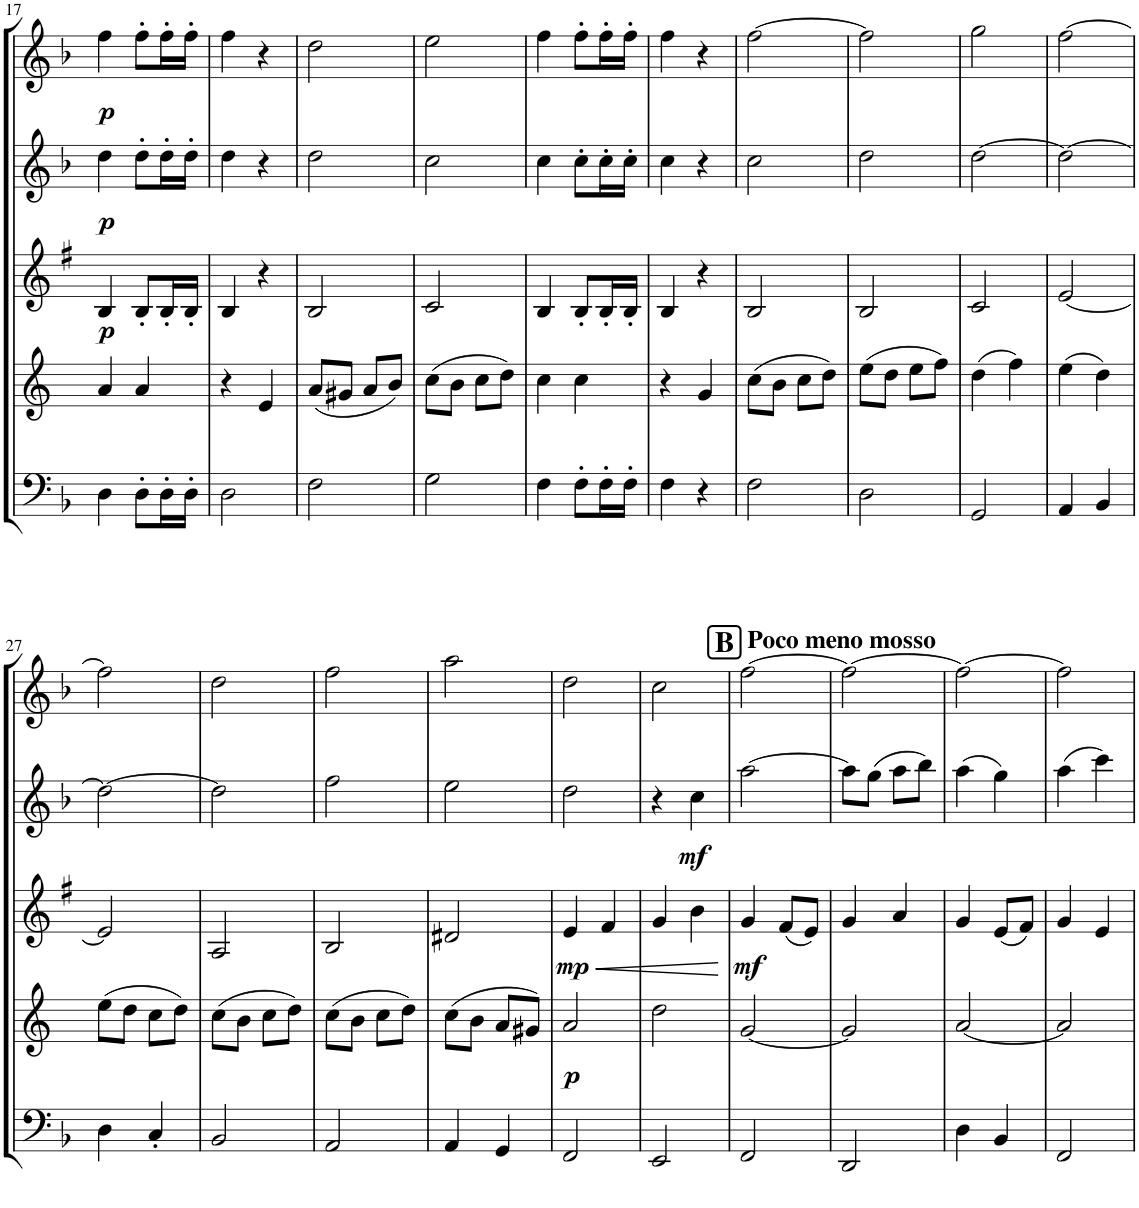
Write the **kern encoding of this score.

**kern	**kern	**dynam	**kern	**dynam	**kern	**dynam	**kern	**dynam
*part5	*part4	*part4	*part3	*part3	*part2	*part2	*part1	*part1
*staff5	*staff4	*staff4	*staff3	*staff3	*staff2	*staff2	*staff1	*staff1
*I"Bassoon	*I"Horn in F	*	*I"Bb Clarinet	*	*I"Oboe	*	*I"Flute	*
*I'Bsn	*I'Hn	*	*I'Cl	*	*I'Ob	*	*I'Fl	*
!!LO:PB:g=z
*clefF4	*clefG2	*	*clefG2	*	*clefG2	*	*clefG2	*
*	*Trd4c7	*	*Trd1c2	*	*	*	*	*
*k[b-]	*k[]	*	*k[f#]	*	*k[b-]	*	*k[b-]	*
*M2/4	*M2/4	*	*M2/4	*	*M2/4	*	*M2/4	*
=17	=17	=17	=17	=17	=17	=17	=17	=17
!	!	!	!	!LO:DY:b	!	!LO:DY:b	!	!LO:DY:b
4D\	4a/	.	4B/	p	4dd\	p	4ff\	p
8D'\L	4a/	.	8B'/L	.	8dd'\L	.	8ff'\L	.
16D'\L	.	.	16B'/L	.	16dd'\L	.	16ff'\L	.
16D'\JJ	.	.	16B'/JJ	.	16dd'\JJ	.	16ff'\JJ	.
=18	=18	=18	=18	=18	=18	=18	=18	=18
2D\	4r	.	4B/	.	4dd\	.	4ff\	.
.	4e/	.	4r	.	4r	.	4r	.
=19	=19	=19	=19	=19	=19	=19	=19	=19
2F\	(8a/L	.	2B/	.	2dd\	.	2dd\	.
.	8g#X/J	.	.	.	.	.	.	.
.	8a/L	.	.	.	.	.	.	.
.	8b/J)	.	.	.	.	.	.	.
=20	=20	=20	=20	=20	=20	=20	=20	=20
2G\	(8cc\L	.	2c/	.	2cc\	.	2ee\	.
.	8b\J	.	.	.	.	.	.	.
.	8cc\L	.	.	.	.	.	.	.
.	8dd\J)	.	.	.	.	.	.	.
=21	=21	=21	=21	=21	=21	=21	=21	=21
4F\	4cc\	.	4B/	.	4cc\	.	4ff\	.
8F'\L	4cc\	.	8B'/L	.	8cc'\L	.	8ff'\L	.
16F'\L	.	.	16B'/L	.	16cc'\L	.	16ff'\L	.
16F'\JJ	.	.	16B'/JJ	.	16cc'\JJ	.	16ff'\JJ	.
=22	=22	=22	=22	=22	=22	=22	=22	=22
4F\	4r	.	4B/	.	4cc\	.	4ff\	.
4r	4g/	.	4r	.	4r	.	4r	.
=23	=23	=23	=23	=23	=23	=23	=23	=23
2F\	(8cc\L	.	2B/	.	2cc\	.	[2ff\	.
.	8b\J	.	.	.	.	.	.	.
.	8cc\L	.	.	.	.	.	.	.
.	8dd\J)	.	.	.	.	.	.	.
=24	=24	=24	=24	=24	=24	=24	=24	=24
2D\	(8ee\L	.	2B/	.	2dd\	.	2ff\]	.
.	8dd\J	.	.	.	.	.	.	.
.	8ee\L	.	.	.	.	.	.	.
.	8ff\J)	.	.	.	.	.	.	.
=25	=25	=25	=25	=25	=25	=25	=25	=25
2GG/	(4dd\	.	2c/	.	[2dd\	.	2gg\	.
.	4ff\)	.	.	.	.	.	.	.
=26	=26	=26	=26	=26	=26	=26	=26	=26
4AA/	(4ee\	.	[2e/	.	2dd\_	.	[2ff\	.
4BB-/	4dd\)	.	.	.	.	.	.	.
!!LO:LB:g=z
=27	=27	=27	=27	=27	=27	=27	=27	=27
4D\	(8ee\L	.	2e/]	.	2dd\_	.	2ff\]	.
.	8dd\J	.	.	.	.	.	.	.
4C'/	8cc\L	.	.	.	.	.	.	.
.	8dd\J)	.	.	.	.	.	.	.
=28	=28	=28	=28	=28	=28	=28	=28	=28
2BB-/	(8cc\L	.	2A/	.	2dd\]	.	2dd\	.
.	8b\J	.	.	.	.	.	.	.
.	8cc\L	.	.	.	.	.	.	.
.	8dd\J)	.	.	.	.	.	.	.
=29	=29	=29	=29	=29	=29	=29	=29	=29
2AA/	(8cc\L	.	2B/	.	2ff\	.	2ff\	.
.	8b\J	.	.	.	.	.	.	.
.	8cc\L	.	.	.	.	.	.	.
.	8dd\J)	.	.	.	.	.	.	.
=30	=30	=30	=30	=30	=30	=30	=30	=30
4AA/	(8cc\L	.	2d#X/	.	2ee\	.	2aa\	.
.	8b\J	.	.	.	.	.	.	.
4GG/	8a/L	.	.	.	.	.	.	.
.	8g#X/J)	.	.	.	.	.	.	.
=31	=31	=31	=31	=31	=31	=31	=31	=31
!	!	!LO:DY:b	!	!LO:HP:b	!	!	!	!
!	!	!	!	!LO:DY:n=1:b	!	!	!	!
2FF/	2a/	p	4e/	< mp	2dd\	.	2dd\	.
.	.	.	4f#/	.	.	.	.	.
=32	=32	=32	=32	=32	=32	=32	=32	=32
2EE/	2dd\	.	4g/	.	4r	.	2cc\	.
!	!	!	!	!	!	!LO:DY:b	!	!
.	.	.	4b\	.	4cc\	mf	.	.
.	.	.	.	[	.	.	.	.
=33	=33	=33	=33	=33	=33	=33	=33	=33
!!LO:REH:place=s1:a:B:cj:fs=14:t=B
!	!	!	!	!	!	!	!LO:TX:a:B:t=Poco meno mosso	!
!	!	!	!	!LO:DY:b	!	!	!	!
2FF/	[2g/	.	4g/	mf	[2aa\	.	[2ff\	.
.	.	.	(8f#/L	.	.	.	.	.
.	.	.	8e/J)	.	.	.	.	.
=34	=34	=34	=34	=34	=34	=34	=34	=34
2DD/	2g/]	.	4g/	.	8aa\L]	.	2ff\_	.
.	.	.	.	.	(8gg\J	.	.	.
.	.	.	4a/	.	8aa\L	.	.	.
.	.	.	.	.	8bb-\J)	.	.	.
=35	=35	=35	=35	=35	=35	=35	=35	=35
4D\	[2a/	.	4g/	.	(4aa\	.	2ff\_	.
4BB-/	.	.	(8e/L	.	4gg\)	.	.	.
.	.	.	8f#/J)	.	.	.	.	.
=36	=36	=36	=36	=36	=36	=36	=36	=36
2FF/	2a/]	.	4g/	.	(4aa\	.	2ff\]	.
.	.	.	4e/	.	4ccc\)	.	.	.
=	=	=	=	=	=	=	=	=
*-	*-	*-	*-	*-	*-	*-	*-	*-
